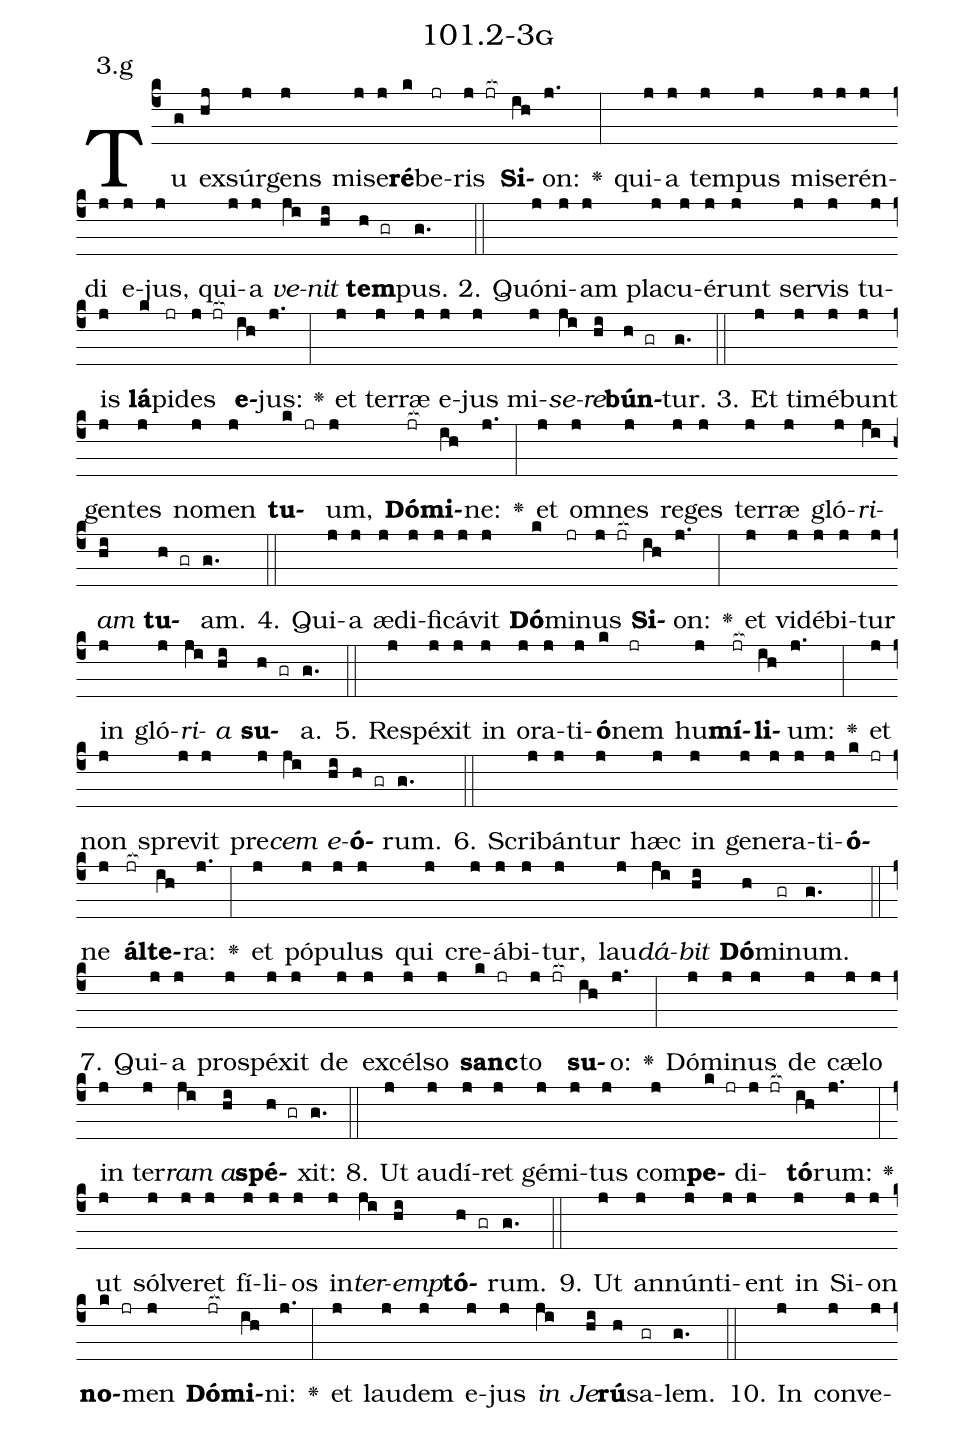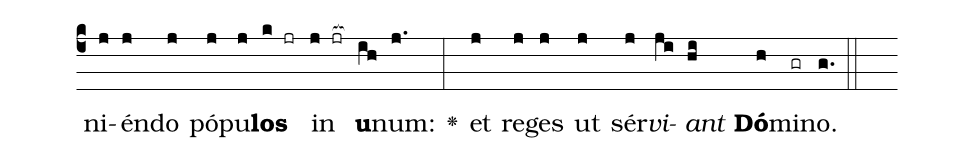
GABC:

name: 101.2-3g;
annotation: 3.g;
%%
(c4)Tu(g) ex(hj)súr(j)gens(j) mi(j)se(j)<b>ré</b>(k)be(jr)ris(j jr[ocb:1{]) <b>Si</b>(ih[ocb:0}])on:(j.) <v>\greheightstar</v>(:) qui(j)a(j) tem(j)pus(j) mi(j)se(j)rén(j)di(j) e(j)jus,(j) qui(j)a(j) <i>ve</i>(ji)<i>nit</i>(hi) <b>tem</b>(h gr)pus.(g.) (::)
2. Quón(j)i(j)am(j) pla(j)cu(j)é(j)runt(j) ser(j)vis(j) tu(j)is(j) <b>lá</b>(k)pi(jr)des(j jr[ocb:1{]) <b>e</b>(ih[ocb:0}])jus:(j.) <v>\greheightstar</v>(:) et(j) ter(j)ræ(j) e(j)jus(j) mi(j)<i>se</i>(ji)<i>re</i>(hi)<b>bún</b>(h gr)tur.(g.) (::)
3. Et(j) ti(j)mé(j)bunt(j) gen(j)tes(j) no(j)men(j) <b>tu</b>(k jr)um,(j) <b>Dó</b>(jr[ocb:1{])<b>mi</b>(ih[ocb:0}])ne:(j.) <v>\greheightstar</v>(:) et(j) om(j)nes(j) re(j)ges(j) ter(j)ræ(j) gló(j)<i>ri</i>(ji)<i>am</i>(hi) <b>tu</b>(h gr)am.(g.) (::)
4. Qui(j)a(j) æ(j)di(j)fi(j)cá(j)vit(j) <b>Dó</b>(k)mi(jr)nus(j jr[ocb:1{]) <b>Si</b>(ih[ocb:0}])on:(j.) <v>\greheightstar</v>(:) et(j) vi(j)dé(j)bi(j)tur(j) in(j) gló(j)<i>ri</i>(ji)<i>a</i>(hi) <b>su</b>(h gr)a.(g.) (::)
5. Re(j)spé(j)xit(j) in(j) o(j)ra(j)ti(j)<b>ó</b>(k)nem(jr) hu(j)<b>mí</b>(jr[ocb:1{])<b>li</b>(ih[ocb:0}])um:(j.) <v>\greheightstar</v>(:) et(j) non(j) spre(j)vit(j) pre(j)<i>cem</i>(ji) <i>e</i>(hi)<b>ó</b>(h gr)rum.(g.) (::)
6. Scri(j)bán(j)tur(j) hæc(j) in(j) ge(j)ne(j)ra(j)ti(j)<b>ó</b>(k jr)ne(j) <b>ál</b>(jr[ocb:1{])<b>te</b>(ih[ocb:0}])ra:(j.) <v>\greheightstar</v>(:) et(j) pó(j)pu(j)lus(j) qui(j) cre(j)á(j)bi(j)tur,(j) lau(j)<i>dá</i>(ji)<i>bit</i>(hi) <b>Dó</b>(h)mi(gr)num.(g.) (::)
7. Qui(j)a(j) pro(j)spé(j)xit(j) de(j) ex(j)cél(j)so(j) <b>sanc</b>(k jr)to(j jr[ocb:1{]) <b>su</b>(ih[ocb:0}])o:(j.) <v>\greheightstar</v>(:) Dó(j)mi(j)nus(j) de(j) cæ(j)lo(j) in(j) ter(j)<i>ram</i>(ji) <i>a</i>(hi)<b>spé</b>(h gr)xit:(g.) (::)
8. Ut(j) au(j)dí(j)ret(j) gé(j)mi(j)tus(j) com(j)<b>pe</b>(k jr)di(j jr[ocb:1{])<b>tó</b>(ih[ocb:0}])rum:(j.) <v>\greheightstar</v>(:) ut(j) sól(j)ve(j)ret(j) fí(j)li(j)os(j) in(j)<i>ter</i>(ji)<i>emp</i>(hi)<b>tó</b>(h gr)rum.(g.) (::)
9. Ut(j) an(j)nún(j)ti(j)ent(j) in(j) Si(j)on(j) <b>no</b>(k jr)men(j) <b>Dó</b>(jr[ocb:1{])<b>mi</b>(ih[ocb:0}])ni:(j.) <v>\greheightstar</v>(:) et(j) lau(j)dem(j) e(j)jus(j) <i>in</i>(ji) <i>Je</i>(hi)<b>rú</b>(h)sa(gr)lem.(g.) (::)
10. In(j) con(j)ve(j)ni(j)én(j)do(j) pó(j)pu(j)<b>los</b>(k jr) in(j jr[ocb:1{]) <b>u</b>(ih[ocb:0}])num:(j.) <v>\greheightstar</v>(:) et(j) re(j)ges(j) ut(j) sér(j)<i>vi</i>(ji)<i>ant</i>(hi) <b>Dó</b>(h)mi(gr)no.(g.) (::)
